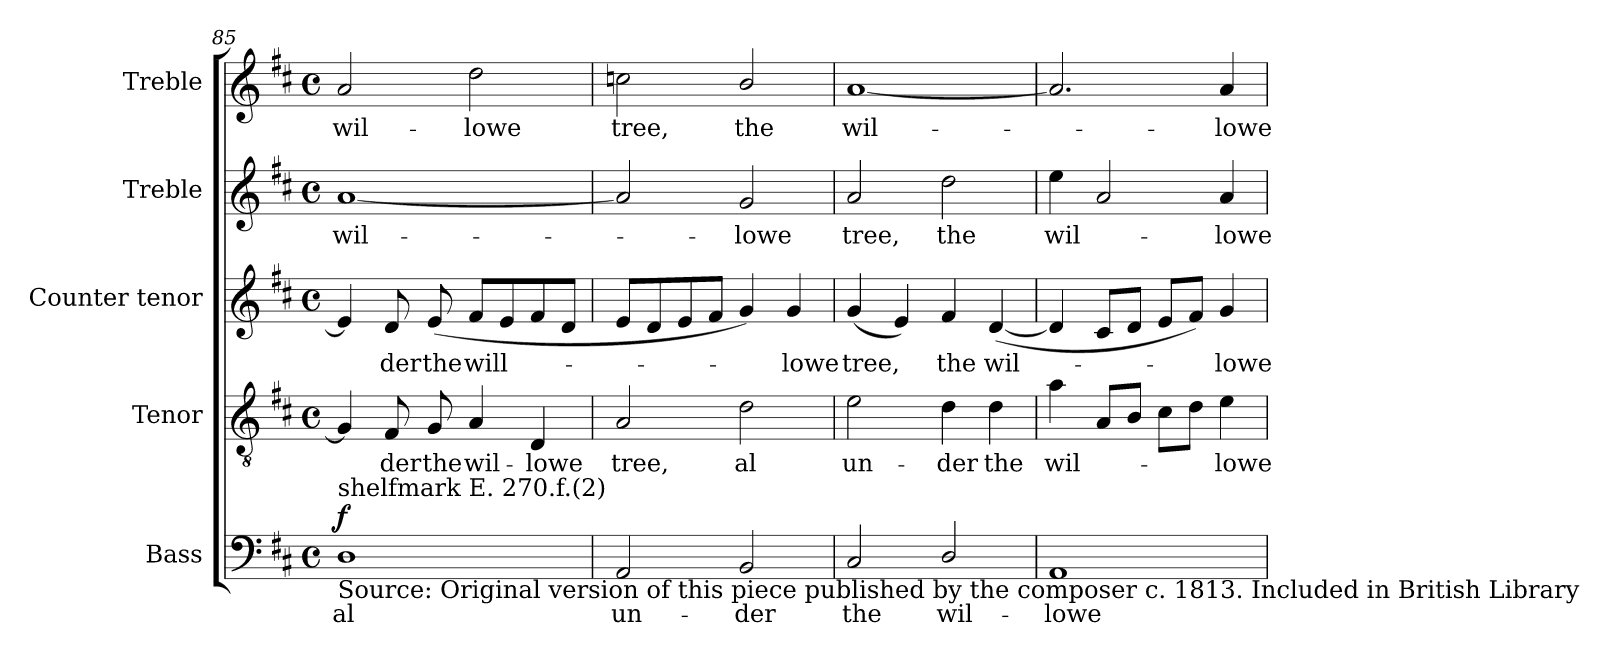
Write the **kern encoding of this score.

**kern	**text	**dynam	**kern	**text	**kern	**text	**kern	**text	**kern	**text
*part5	*part5	*part5	*part4	*part4	*part3	*part3	*part2	*part2	*part1	*part1
*staff5	*staff5	*staff5	*staff4	*staff4	*staff3	*staff3	*staff2	*staff2	*staff1	*staff1
*I"Bass	*	*	*I"Tenor	*	*I"Counter tenor	*	*I"Treble	*	*I"Treble	*
*I'B.	*	*	*I'T.	*	*	*	*	*	*	*
!!LO:LB:g=z
*clefF4	*	*	*clefGv2	*	*clefG2	*	*clefG2	*	*clefG2	*
*	*	*	*ITrd7c12	*	*	*	*	*	*	*
*k[f#c#]	*	*	*k[f#c#]	*	*k[f#c#]	*	*k[f#c#]	*	*k[f#c#]	*
*D:	*	*	*D:	*	*D:	*	*D:	*	*D:	*
*M4/4	*	*	*M4/4	*	*M4/4	*	*M4/4	*	*M4/4	*
*met(c)	*	*	*met(c)	*	*met(c)	*	*met(c)	*	*met(c)	*
=85	=85	=85	=85	=85	=85	=85	=85	=85	=85	=85
!	!LO:LY:b:color=#000000	!	!	!	!	!	!	!	!	!
!	!	!	!	!	!	!	!	!LO:LY:b:color=#000000	!	!
!LO:TX:b:t=Source&colon; Original version of this piece published by the composer c. 1813. Included in British Library	!	!	!	!	!	!	!	!	!	!
!LO:TX:t=shelfmark E. 270.f.(2)	!	!	!	!	!	!	!	!	!	!
!	!	!	!	!	!	!	!	!	!	!LO:LY:b:color=#000000
1Di	al	f	4GGi/]	.	4ei/]	.	[1ai	wil-	2ai/	wil-
!	!	!	!	!LO:LY:b:color=#000000	!	!	!	!	!	!
!	!	!	!	!	!	!LO:LY:b:color=#000000	!	!	!	!
.	.	.	8FF#i/	-der	8di/	-der	.	.	.	.
!	!	!	!	!LO:LY:b:color=#000000	!	!	!	!	!	!
!	!	!	!	!	!	!LO:LY:b:color=#000000	!	!	!	!
.	.	.	8GGi/	the	(8ei/	the	.	.	.	.
!	!	!	!	!LO:LY:b:color=#000000	!	!	!	!	!	!
!	!	!	!	!	!	!LO:LY:b:color=#000000	!	!	!	!
!	!	!	!	!	!	!	!	!	!	!LO:LY:b:color=#000000
.	.	.	4AAi/	wil-	8f#i/L	will-	.	.	2ddi\	-lowe
.	.	.	.	.	8ei/	.	.	.	.	.
!	!	!	!	!LO:LY:b:color=#000000	!	!	!	!	!	!
.	.	.	4DDi/	-lowe	8f#i/	.	.	.	.	.
.	.	.	.	.	8di/J	.	.	.	.	.
=86	=86	=86	=86	=86	=86	=86	=86	=86	=86	=86
!	!LO:LY:b:color=#000000	!	!	!	!	!	!	!	!	!
!	!	!	!	!LO:LY:b:color=#000000	!	!	!	!	!	!
!	!	!	!	!	!	!	!	!	!	!LO:LY:b:color=#000000
2AAi/	un-	.	2AAi/	tree,	8ei/L	.	2ai/]	.	2ccni\	tree,
.	.	.	.	.	8di/	.	.	.	.	.
.	.	.	.	.	8ei/	.	.	.	.	.
.	.	.	.	.	8f#i/J	.	.	.	.	.
!	!LO:LY:b:color=#000000	!	!	!	!	!	!	!	!	!
!	!	!	!	!LO:LY:b:color=#000000	!	!	!	!	!	!
!	!	!	!	!	!	!	!	!LO:LY:b:color=#000000	!	!
!	!	!	!	!	!	!	!	!	!	!LO:LY:b:color=#000000
2BBi/	-der	.	2Di\	al	4gi/)	.	2gi/	-lowe	2bi/	the
!	!	!	!	!	!	!LO:LY:b:color=#000000	!	!	!	!
.	.	.	.	.	4gi/	-lowe	.	.	.	.
=87	=87	=87	=87	=87	=87	=87	=87	=87	=87	=87
!	!LO:LY:b:color=#000000	!	!	!	!	!	!	!	!	!
!	!	!	!	!LO:LY:b:color=#000000	!	!	!	!	!	!
!	!	!	!	!	!	!LO:LY:b:color=#000000	!	!	!	!
!	!	!	!	!	!	!	!	!LO:LY:b:color=#000000	!	!
!	!	!	!	!	!	!	!	!	!	!LO:LY:b:color=#000000
2C#i/	the	.	2Ei\	un-	(4gi/	tree,	2ai/	tree,	[1ai	wil-
.	.	.	.	.	4ei/)	.	.	.	.	.
!	!LO:LY:b:color=#000000	!	!	!	!	!	!	!	!	!
!	!	!	!	!LO:LY:b:color=#000000	!	!	!	!	!	!
!	!	!	!	!	!	!LO:LY:b:color=#000000	!	!	!	!
!	!	!	!	!	!	!	!	!LO:LY:b:color=#000000	!	!
2Di/	wil-	.	4Di\	-der	4f#i/	the	2ddi\	the	.	.
!	!	!	!	!LO:LY:b:color=#000000	!	!	!	!	!	!
!	!	!	!	!	!	!LO:LY:b:color=#000000	!	!	!	!
.	.	.	4Di\	the	([4di/	wil-	.	.	.	.
=88	=88	=88	=88	=88	=88	=88	=88	=88	=88	=88
!	!LO:LY:b:color=#000000	!	!	!	!	!	!	!	!	!
!	!	!	!	!LO:LY:b:color=#000000	!	!	!	!	!	!
!	!	!	!	!	!	!	!	!LO:LY:b:color=#000000	!	!
1AAi	-lowe	.	4Ai\	wil-	4di/]	.	4eei\	wil-	2.ai/]	.
.	.	.	8AAi/L	.	8c#i/L	.	2ai/	.	.	.
.	.	.	8BBi/J	.	8di/J	.	.	.	.	.
.	.	.	8C#i\L	.	8ei/L	.	.	.	.	.
.	.	.	8Di\J	.	8f#i/J)	.	.	.	.	.
!	!	!	!	!LO:LY:b:color=#000000	!	!	!	!	!	!
!	!	!	!	!	!	!LO:LY:b:color=#000000	!	!	!	!
!	!	!	!	!	!	!	!	!LO:LY:b:color=#000000	!	!
!	!	!	!	!	!	!	!	!	!	!LO:LY:b:color=#000000
.	.	.	4Ei\	-lowe	4gi/	-lowe	4ai/	-lowe	4ai/	-lowe
=	=	=	=	=	=	=	=	=	=	=
*-	*-	*-	*-	*-	*-	*-	*-	*-	*-	*-
